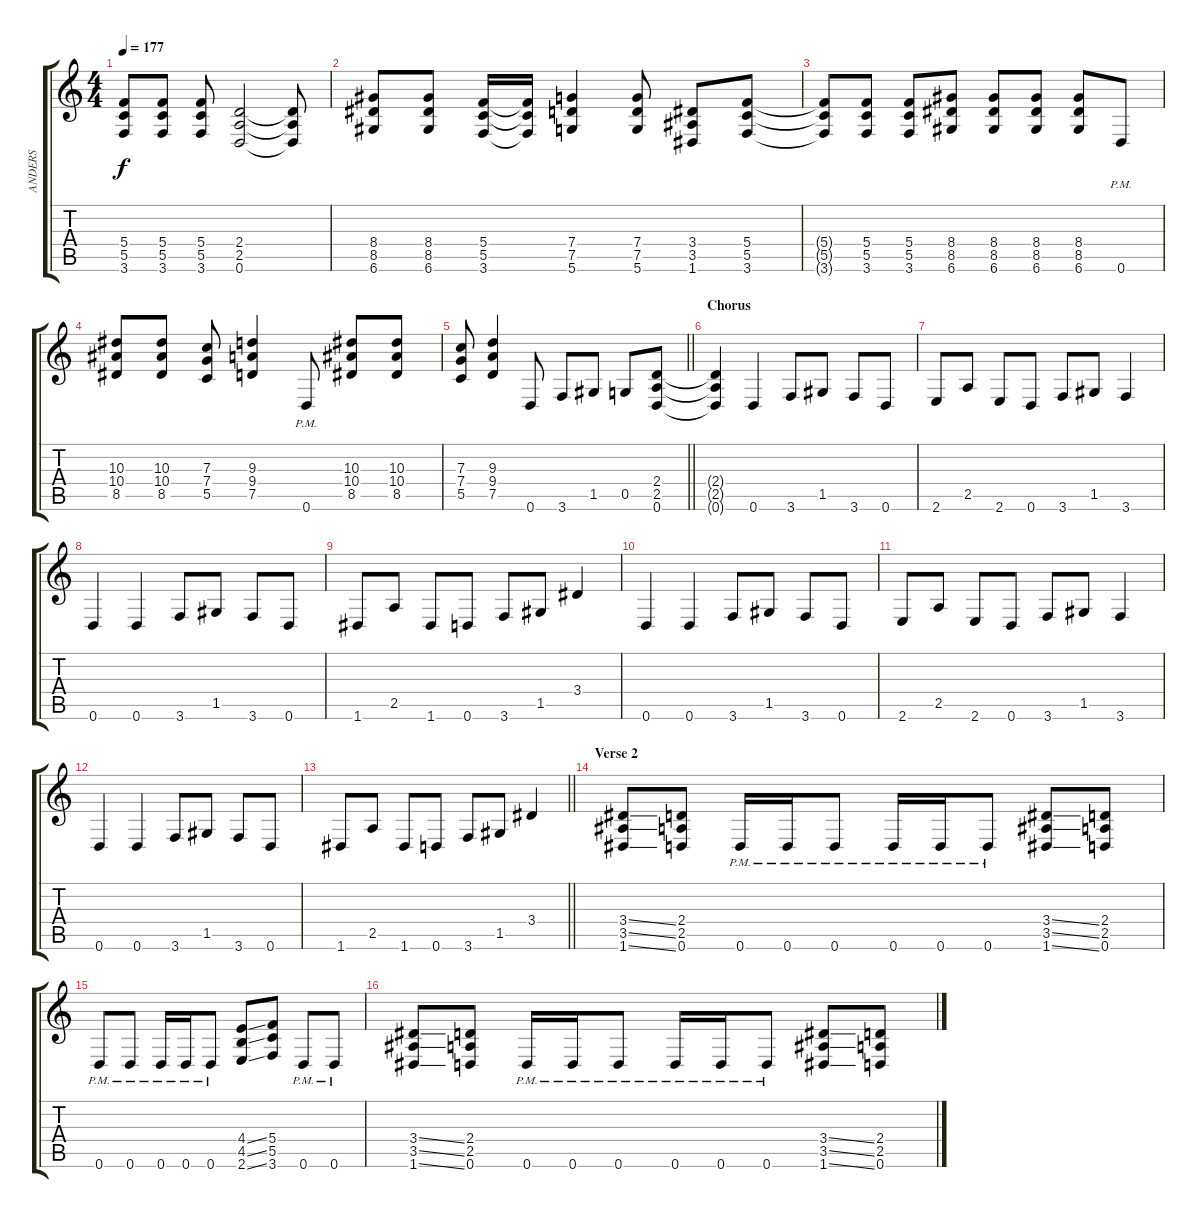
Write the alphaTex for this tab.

\track ("ANDERS" "ANDERS") {instrument distortionguitar}
\staff {score tabs}
\tuning (D4 A3 F3 C3 G2 D2) {hide}
\ts (4 4)
\tempo 177
\clef g2
\ks c
(5.4{t} 5.5{t} 3.6{t}).8{dy f} (5.4 5.5 3.6).8 (5.4 5.5 3.6).8 (2.4 2.5 0.6).2 (2.4{t} 2.5{t} 0.6{t}).8 |
(8.4 8.5 6.6).8 (8.4 8.5 6.6).8 (5.4 5.5 3.6).16 (5.4{t} 5.5{t} 3.6{t}).16 (7.4 7.5 5.6).4 (7.4 7.5 5.6).8 (3.4 3.5 1.6).8 (5.4 5.5 3.6).8 |
(5.4{t} 5.5{t} 3.6{t}).8 (5.4 5.5 3.6).8 (5.4 5.5 3.6).8 (8.4 8.5 6.6).8 (8.4 8.5 6.6).8 (8.4 8.5 6.6).8 (8.4 8.5 6.6).8 0.6{pm}.8 |
(10.3 10.4 8.5).8 (10.3 10.4 8.5).8 (7.3 7.4 5.5).8 (9.3 9.4 7.5).4 0.6{pm}.8 (10.3 10.4 8.5).8 (10.3 10.4 8.5).8 |
\barLineRight lightlight
(7.3 7.4 5.5).8 (9.3 9.4 7.5).4 0.6.8 3.6.8 1.5.8 0.5.8 (2.4 2.5 0.6).8 |
\section ("" "Chorus")
(2.4{t} 2.5{t} 0.6{t}).4 0.6.4 3.6.8 1.5.8 3.6.8 0.6.8 |
2.6.8 2.5.8 2.6.8 0.6.8 3.6.8 1.5.8 3.6.4 |
0.6.4 0.6.4 3.6.8 1.5.8 3.6.8 0.6.8 |
1.6.8 2.5.8 1.6.8 0.6.8 3.6.8 1.5.8 3.4.4 |
0.6.4 0.6.4 3.6.8 1.5.8 3.6.8 0.6.8 |
2.6.8 2.5.8 2.6.8 0.6.8 3.6.8 1.5.8 3.6.4 |
0.6.4 0.6.4 3.6.8 1.5.8 3.6.8 0.6.8 |
\barLineRight lightlight
1.6.8 2.5.8 1.6.8 0.6.8 3.6.8 1.5.8 3.4.4 |
\section ("" "Verse 2")
(3.4{ss} 3.5{ss} 1.6{ss}).8 (2.4 2.5 0.6).8 0.6{pm}.16 0.6{pm}.16 0.6{pm}.8 0.6{pm}.16 0.6{pm}.16 0.6{pm}.8 (3.4{ss} 3.5{ss} 1.6{ss}).8 (2.4 2.5 0.6).8 |
0.6{pm}.8 0.6{pm}.8 0.6{pm}.16 0.6{pm}.16 0.6{pm}.8 (4.4{ss} 4.5{ss} 2.6{ss}).8 (5.4 5.5 3.6).8 0.6{pm}.8 0.6{pm}.8 |
(3.4{ss} 3.5{ss} 1.6{ss}).8 (2.4 2.5 0.6).8 0.6{pm}.16 0.6{pm}.16 0.6{pm}.8 0.6{pm}.16 0.6{pm}.16 0.6{pm}.8 (3.4{ss} 3.5{ss} 1.6{ss}).8 (2.4 2.5 0.6).8
